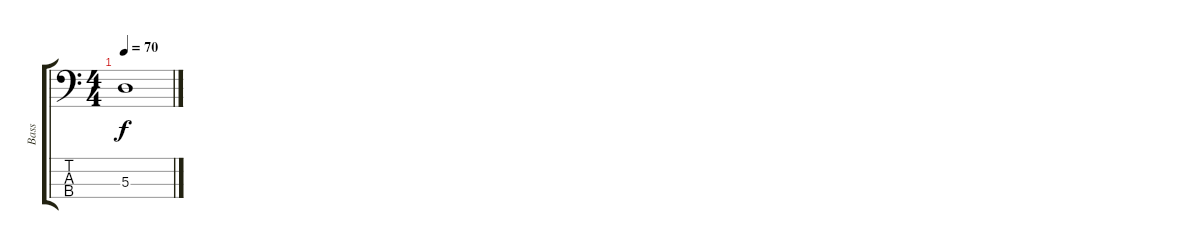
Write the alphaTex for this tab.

\track ("Bass" "Bass") {instrument electricbassfinger}
\staff {score tabs}
\tuning (G2 D2 A1 E1) {hide}
\ts (4 4)
\tempo 70
\clef f4
\ks c
5.3{t}.1{dy f}
